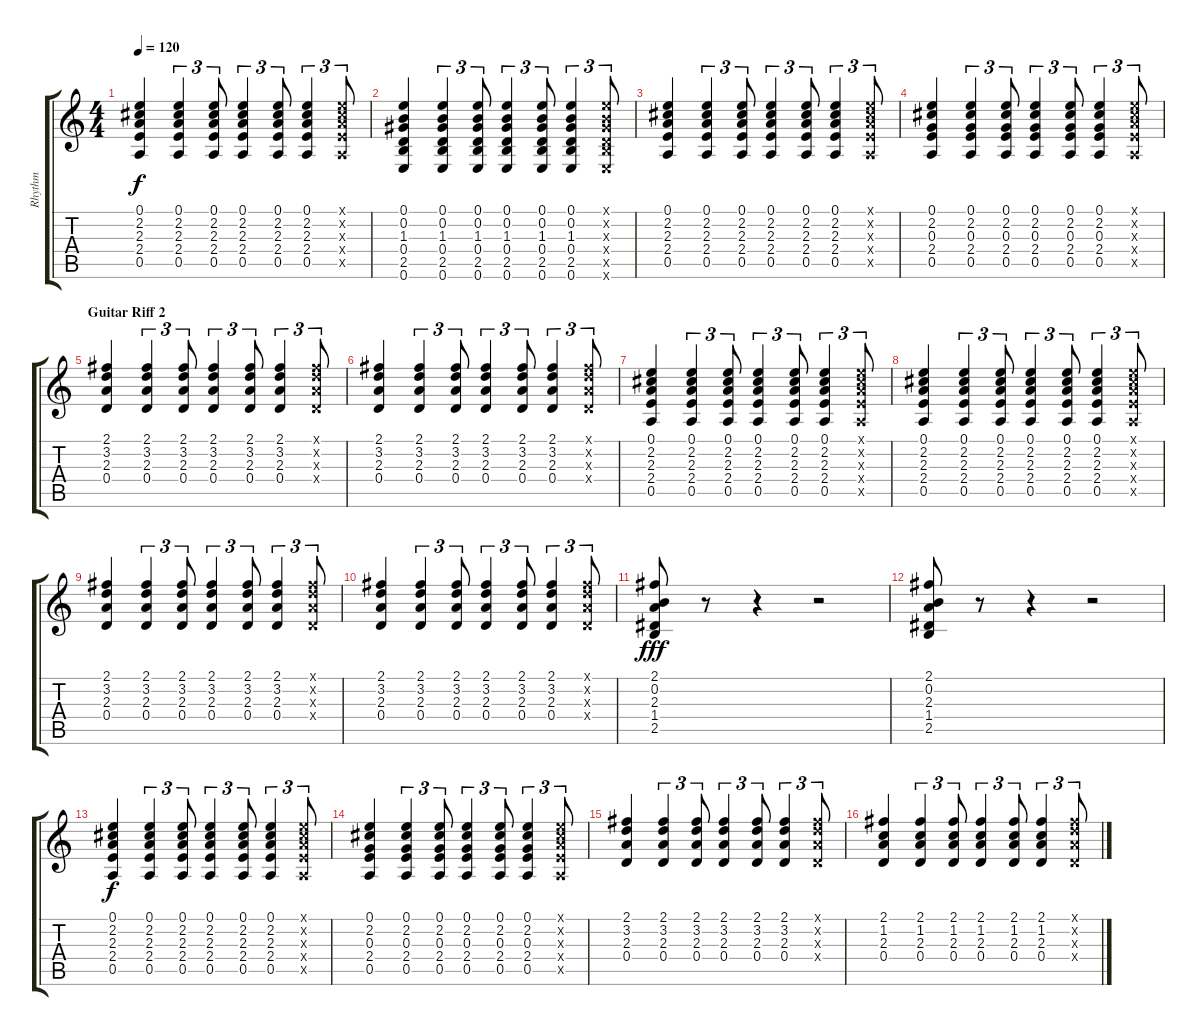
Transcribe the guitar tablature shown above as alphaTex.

\track ("Rhythm" "Rhythm") {instrument acousticguitarsteel}
\staff {score tabs}
\tuning (E4 B3 G3 D3 A2 E2) {hide}
\ts (4 4)
\tempo 120
\clef g2
\ks c
(0.1 2.2 2.3 2.4 0.5).4{dy f} (0.1 2.2 2.3 2.4 0.5).4{tu (3 2)} (0.1 2.2 2.3 2.4 0.5).8{tu (3 2)} (0.1 2.2 2.3 2.4 0.5).4{tu (3 2)} (0.1 2.2 2.3 2.4 0.5).8{tu (3 2)} (0.1 2.2 2.3 2.4 0.5).4{tu (3 2)} (0.1{x} 2.2{x} 2.3{x} 2.4{x} 0.5{x}).8{tu (3 2)} |
(0.1 0.2 1.3 0.4 2.5 0.6).4 (0.1 0.2 1.3 0.4 2.5 0.6).4{tu (3 2)} (0.1 0.2 1.3 0.4 2.5 0.6).8{tu (3 2)} (0.1 0.2 1.3 0.4 2.5 0.6).4{tu (3 2)} (0.1 0.2 1.3 0.4 2.5 0.6).8{tu (3 2)} (0.1 0.2 1.3 0.4 2.5 0.6).4{tu (3 2)} (0.1{x} 0.2{x} 1.3{x} 0.4{x} 2.5{x} 0.6{x}).8{tu (3 2)} |
(0.1 2.2 2.3 2.4 0.5).4 (0.1 2.2 2.3 2.4 0.5).4{tu (3 2)} (0.1 2.2 2.3 2.4 0.5).8{tu (3 2)} (0.1 2.2 2.3 2.4 0.5).4{tu (3 2)} (0.1 2.2 2.3 2.4 0.5).8{tu (3 2)} (0.1 2.2 2.3 2.4 0.5).4{tu (3 2)} (0.1{x} 2.2{x} 2.3{x} 2.4{x} 0.5{x}).8{tu (3 2)} |
(0.1 2.2 0.3 2.4 0.5).4 (0.1 2.2 0.3 2.4 0.5).4{tu (3 2)} (0.1 2.2 0.3 2.4 0.5).8{tu (3 2)} (0.1 2.2 0.3 2.4 0.5).4{tu (3 2)} (0.1 2.2 0.3 2.4 0.5).8{tu (3 2)} (0.1 2.2 0.3 2.4 0.5).4{tu (3 2)} (0.1{x} 2.2{x} 2.3{x} 2.4{x} 0.5{x}).8{tu (3 2)} |
\section ("" "Guitar Riff 2")
(2.1 3.2 2.3 0.4).4 (2.1 3.2 2.3 0.4).4{tu (3 2)} (2.1 3.2 2.3 0.4).8{tu (3 2)} (2.1 3.2 2.3 0.4).4{tu (3 2)} (2.1 3.2 2.3 0.4).8{tu (3 2)} (2.1 3.2 2.3 0.4).4{tu (3 2)} (2.1{x} 3.2{x} 2.3{x} 0.4{x}).8{tu (3 2)} |
(2.1 3.2 2.3 0.4).4 (2.1 3.2 2.3 0.4).4{tu (3 2)} (2.1 3.2 2.3 0.4).8{tu (3 2)} (2.1 3.2 2.3 0.4).4{tu (3 2)} (2.1 3.2 2.3 0.4).8{tu (3 2)} (2.1 3.2 2.3 0.4).4{tu (3 2)} (2.1{x} 3.2{x} 2.3{x} 0.4{x}).8{tu (3 2)} |
(0.1 2.2 2.3 2.4 0.5).4 (0.1 2.2 2.3 2.4 0.5).4{tu (3 2)} (0.1 2.2 2.3 2.4 0.5).8{tu (3 2)} (0.1 2.2 2.3 2.4 0.5).4{tu (3 2)} (0.1 2.2 2.3 2.4 0.5).8{tu (3 2)} (0.1 2.2 2.3 2.4 0.5).4{tu (3 2)} (0.1{x} 2.2{x} 2.3{x} 2.4{x} 0.5{x}).8{tu (3 2)} |
(0.1 2.2 2.3 2.4 0.5).4 (0.1 2.2 2.3 2.4 0.5).4{tu (3 2)} (0.1 2.2 2.3 2.4 0.5).8{tu (3 2)} (0.1 2.2 2.3 2.4 0.5).4{tu (3 2)} (0.1 2.2 2.3 2.4 0.5).8{tu (3 2)} (0.1 2.2 2.3 2.4 0.5).4{tu (3 2)} (0.1{x} 2.2{x} 2.3{x} 2.4{x} 0.5{x}).8{tu (3 2)} |
(2.1 3.2 2.3 0.4).4 (2.1 3.2 2.3 0.4).4{tu (3 2)} (2.1 3.2 2.3 0.4).8{tu (3 2)} (2.1 3.2 2.3 0.4).4{tu (3 2)} (2.1 3.2 2.3 0.4).8{tu (3 2)} (2.1 3.2 2.3 0.4).4{tu (3 2)} (2.1{x} 3.2{x} 2.3{x} 0.4{x}).8{tu (3 2)} |
(2.1 3.2 2.3 0.4).4 (2.1 3.2 2.3 0.4).4{tu (3 2)} (2.1 3.2 2.3 0.4).8{tu (3 2)} (2.1 3.2 2.3 0.4).4{tu (3 2)} (2.1 3.2 2.3 0.4).8{tu (3 2)} (2.1 3.2 2.3 0.4).4{tu (3 2)} (2.1{x} 3.2{x} 2.3{x} 0.4{x}).8{tu (3 2)} |
(2.1 0.2 2.3 1.4 2.5).8{dy fff} r.8 r.4 r.2 |
(2.1 0.2 2.3 1.4 2.5).8 r.8 r.4 r.2 |
(0.1 2.2 2.3 2.4 0.5).4{dy f} (0.1 2.2 2.3 2.4 0.5).4{tu (3 2)} (0.1 2.2 2.3 2.4 0.5).8{tu (3 2)} (0.1 2.2 2.3 2.4 0.5).4{tu (3 2)} (0.1 2.2 2.3 2.4 0.5).8{tu (3 2)} (0.1 2.2 2.3 2.4 0.5).4{tu (3 2)} (0.1{x} 2.2{x} 2.3{x} 2.4{x} 0.5{x}).8{tu (3 2)} |
(0.1 2.2 0.3 2.4 0.5).4 (0.1 2.2 0.3 2.4 0.5).4{tu (3 2)} (0.1 2.2 0.3 2.4 0.5).8{tu (3 2)} (0.1 2.2 0.3 2.4 0.5).4{tu (3 2)} (0.1 2.2 0.3 2.4 0.5).8{tu (3 2)} (0.1 2.2 0.3 2.4 0.5).4{tu (3 2)} (0.1{x} 2.2{x} 2.3{x} 2.4{x} 0.5{x}).8{tu (3 2)} |
(2.1 3.2 2.3 0.4).4 (2.1 3.2 2.3 0.4).4{tu (3 2)} (2.1 3.2 2.3 0.4).8{tu (3 2)} (2.1 3.2 2.3 0.4).4{tu (3 2)} (2.1 3.2 2.3 0.4).8{tu (3 2)} (2.1 3.2 2.3 0.4).4{tu (3 2)} (2.1{x} 3.2{x} 2.3{x} 0.4{x}).8{tu (3 2)} |
(2.1 1.2 2.3 0.4).4 (2.1 1.2 2.3 0.4).4{tu (3 2)} (2.1 1.2 2.3 0.4).8{tu (3 2)} (2.1 1.2 2.3 0.4).4{tu (3 2)} (2.1 1.2 2.3 0.4).8{tu (3 2)} (2.1 1.2 2.3 0.4).4{tu (3 2)} (2.1{x} 3.2{x} 2.3{x} 0.4{x}).8{tu (3 2)}
